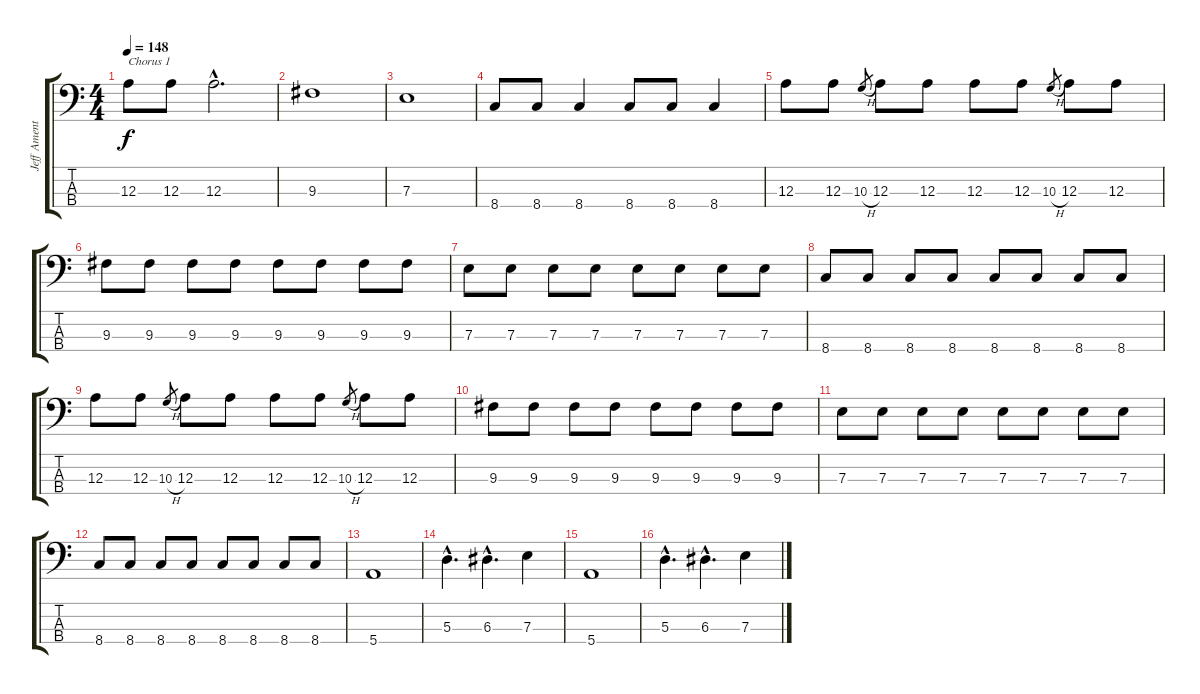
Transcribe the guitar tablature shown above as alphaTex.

\track ("Jeff Ament" "Jeff Ament") {instrument electricbassfinger}
\staff {score tabs}
\tuning (G2 D2 A1 E1) {hide}
\ts (4 4)
\tempo 148
\clef f4
\ks c
12.3.8{txt "Chorus 1" dy f} 12.3.8 12.3{hac}.2{d} |
9.3.1 |
7.3.1 |
8.4.8 8.4.8 8.4.4 8.4.8 8.4.8 8.4.4 |
12.3.8 12.3.8 10.3{h}.8{gr} 12.3.8 12.3.8 12.3.8 12.3.8 10.3{h}.8{gr} 12.3.8 12.3.8 |
9.3.8 9.3.8 9.3.8 9.3.8 9.3.8 9.3.8 9.3.8 9.3.8 |
7.3.8 7.3.8 7.3.8 7.3.8 7.3.8 7.3.8 7.3.8 7.3.8 |
8.4.8 8.4.8 8.4.8 8.4.8 8.4.8 8.4.8 8.4.8 8.4.8 |
12.3.8 12.3.8 10.3{h}.8{gr} 12.3.8 12.3.8 12.3.8 12.3.8 10.3{h}.8{gr} 12.3.8 12.3.8 |
9.3.8 9.3.8 9.3.8 9.3.8 9.3.8 9.3.8 9.3.8 9.3.8 |
7.3.8 7.3.8 7.3.8 7.3.8 7.3.8 7.3.8 7.3.8 7.3.8 |
8.4.8 8.4.8 8.4.8 8.4.8 8.4.8 8.4.8 8.4.8 8.4.8 |
5.4.1 |
5.3{hac}.4{d} 6.3{hac}.4{d} 7.3.4 |
5.4.1 |
5.3{hac}.4{d} 6.3{hac}.4{d} 7.3.4
